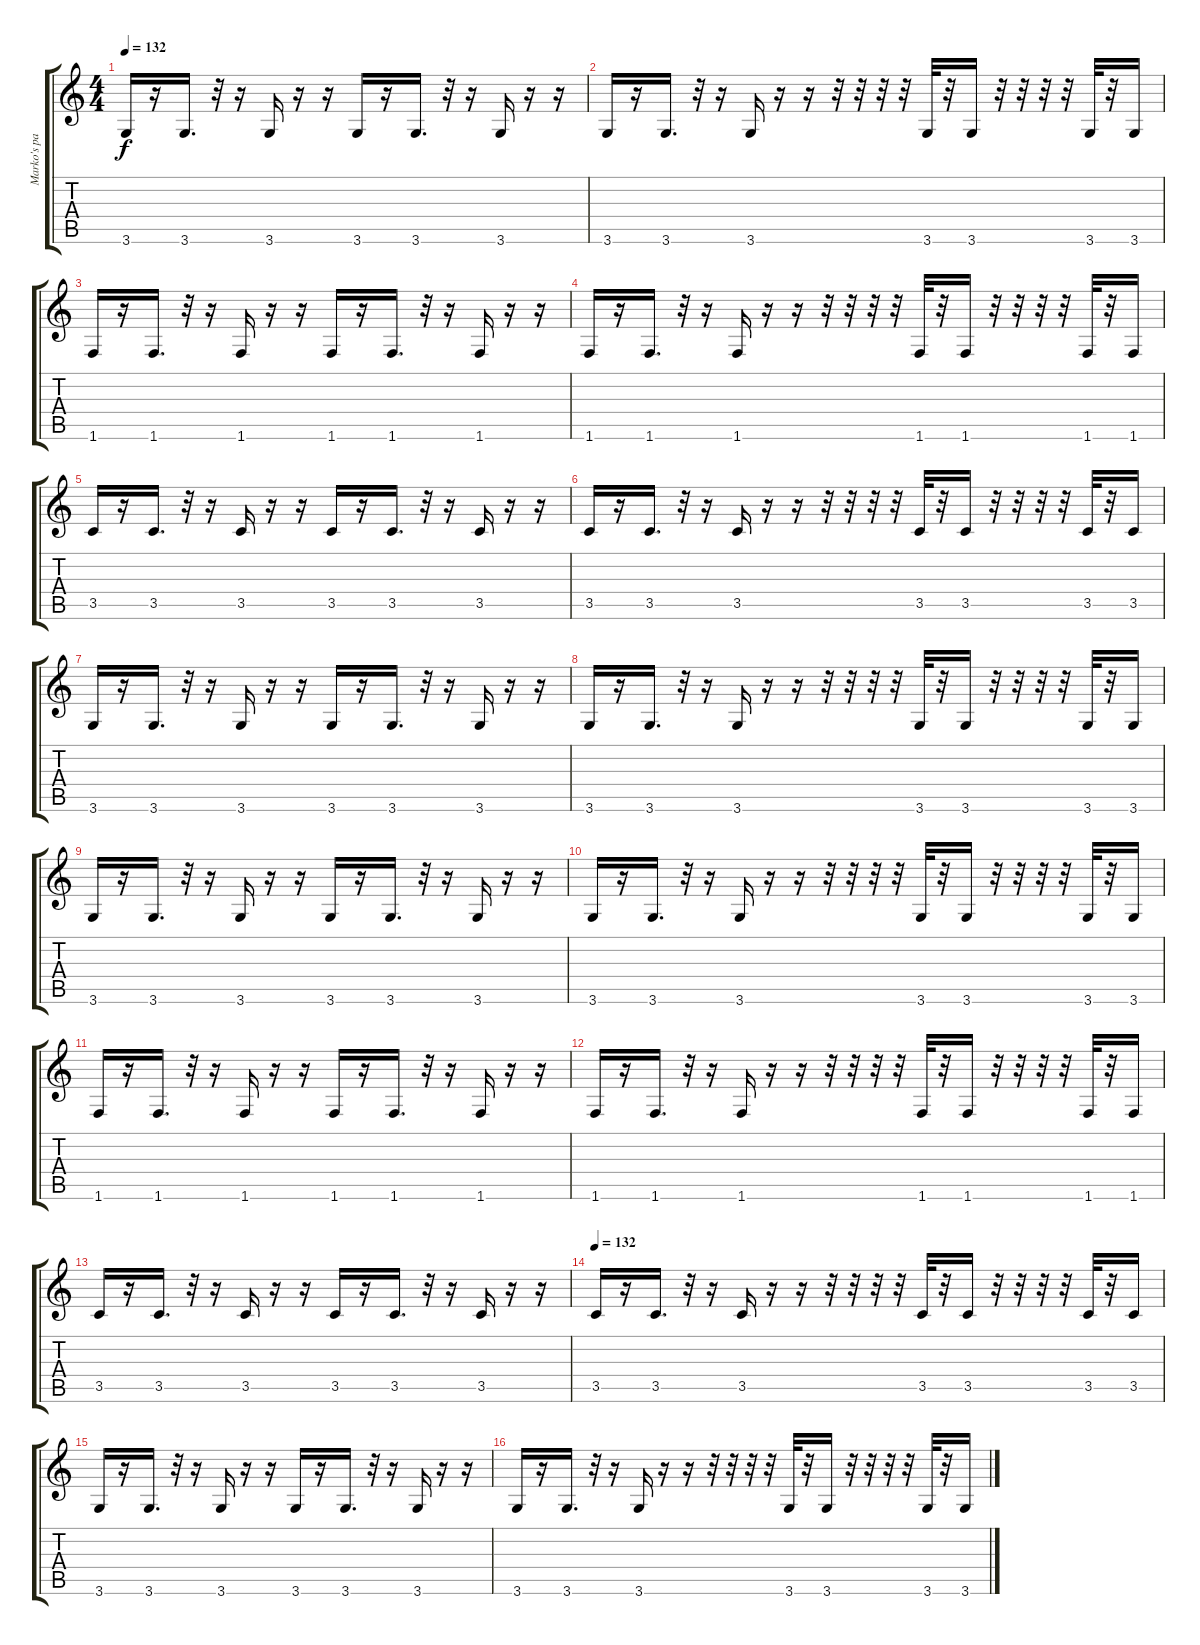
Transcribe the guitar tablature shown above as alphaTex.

\track ("Marko's page" "Marko's pa") {instrument synthbass1}
\staff {score tabs}
\tuning (E4 B3 G3 D3 A2 E2) {hide}
\ts (4 4)
\tempo 132
\clef g2
\ks c
3.6.16{dy f} r.16 3.6.16{d} r.32 r.16 3.6.16 r.16 r.16 3.6.16 r.16 3.6.16{d} r.32 r.16 3.6.16 r.16 r.16 |
3.6.16 r.16 3.6.16{d} r.32 r.16 3.6.16 r.16 r.16 r.32 r.32 r.32 r.32 3.6.32 r.32 3.6.16 r.32 r.32 r.32 r.32 3.6.32 r.32 3.6.16 |
1.6.16 r.16 1.6.16{d} r.32 r.16 1.6.16 r.16 r.16 1.6.16 r.16 1.6.16{d} r.32 r.16 1.6.16 r.16 r.16 |
1.6.16 r.16 1.6.16{d} r.32 r.16 1.6.16 r.16 r.16 r.32 r.32 r.32 r.32 1.6.32 r.32 1.6.16 r.32 r.32 r.32 r.32 1.6.32 r.32 1.6.16 |
3.5.16 r.16 3.5.16{d} r.32 r.16 3.5.16 r.16 r.16 3.5.16 r.16 3.5.16{d} r.32 r.16 3.5.16 r.16 r.16 |
3.5.16 r.16 3.5.16{d} r.32 r.16 3.5.16 r.16 r.16 r.32 r.32 r.32 r.32 3.5.32 r.32 3.5.16 r.32 r.32 r.32 r.32 3.5.32 r.32 3.5.16 |
3.6.16 r.16 3.6.16{d} r.32 r.16 3.6.16 r.16 r.16 3.6.16 r.16 3.6.16{d} r.32 r.16 3.6.16 r.16 r.16 |
3.6.16 r.16 3.6.16{d} r.32 r.16 3.6.16 r.16 r.16 r.32 r.32 r.32 r.32 3.6.32 r.32 3.6.16 r.32 r.32 r.32 r.32 3.6.32 r.32 3.6.16 |
3.6.16 r.16 3.6.16{d} r.32 r.16 3.6.16 r.16 r.16 3.6.16 r.16 3.6.16{d} r.32 r.16 3.6.16 r.16 r.16 |
3.6.16 r.16 3.6.16{d} r.32 r.16 3.6.16 r.16 r.16 r.32 r.32 r.32 r.32 3.6.32 r.32 3.6.16 r.32 r.32 r.32 r.32 3.6.32 r.32 3.6.16 |
1.6.16 r.16 1.6.16{d} r.32 r.16 1.6.16 r.16 r.16 1.6.16 r.16 1.6.16{d} r.32 r.16 1.6.16 r.16 r.16 |
1.6.16 r.16 1.6.16{d} r.32 r.16 1.6.16 r.16 r.16 r.32 r.32 r.32 r.32 1.6.32 r.32 1.6.16 r.32 r.32 r.32 r.32 1.6.32 r.32 1.6.16 |
3.5.16 r.16 3.5.16{d} r.32 r.16 3.5.16 r.16 r.16 3.5.16 r.16 3.5.16{d} r.32 r.16 3.5.16 r.16 r.16 |
\tempo 132
3.5.16 r.16 3.5.16{d} r.32 r.16 3.5.16 r.16 r.16 r.32 r.32 r.32 r.32 3.5.32 r.32 3.5.16 r.32 r.32 r.32 r.32 3.5.32 r.32 3.5.16 |
3.6.16 r.16 3.6.16{d} r.32 r.16 3.6.16 r.16 r.16 3.6.16 r.16 3.6.16{d} r.32 r.16 3.6.16 r.16 r.16 |
3.6.16 r.16 3.6.16{d} r.32 r.16 3.6.16 r.16 r.16 r.32 r.32 r.32 r.32 3.6.32 r.32 3.6.16 r.32 r.32 r.32 r.32 3.6.32 r.32 3.6.16
